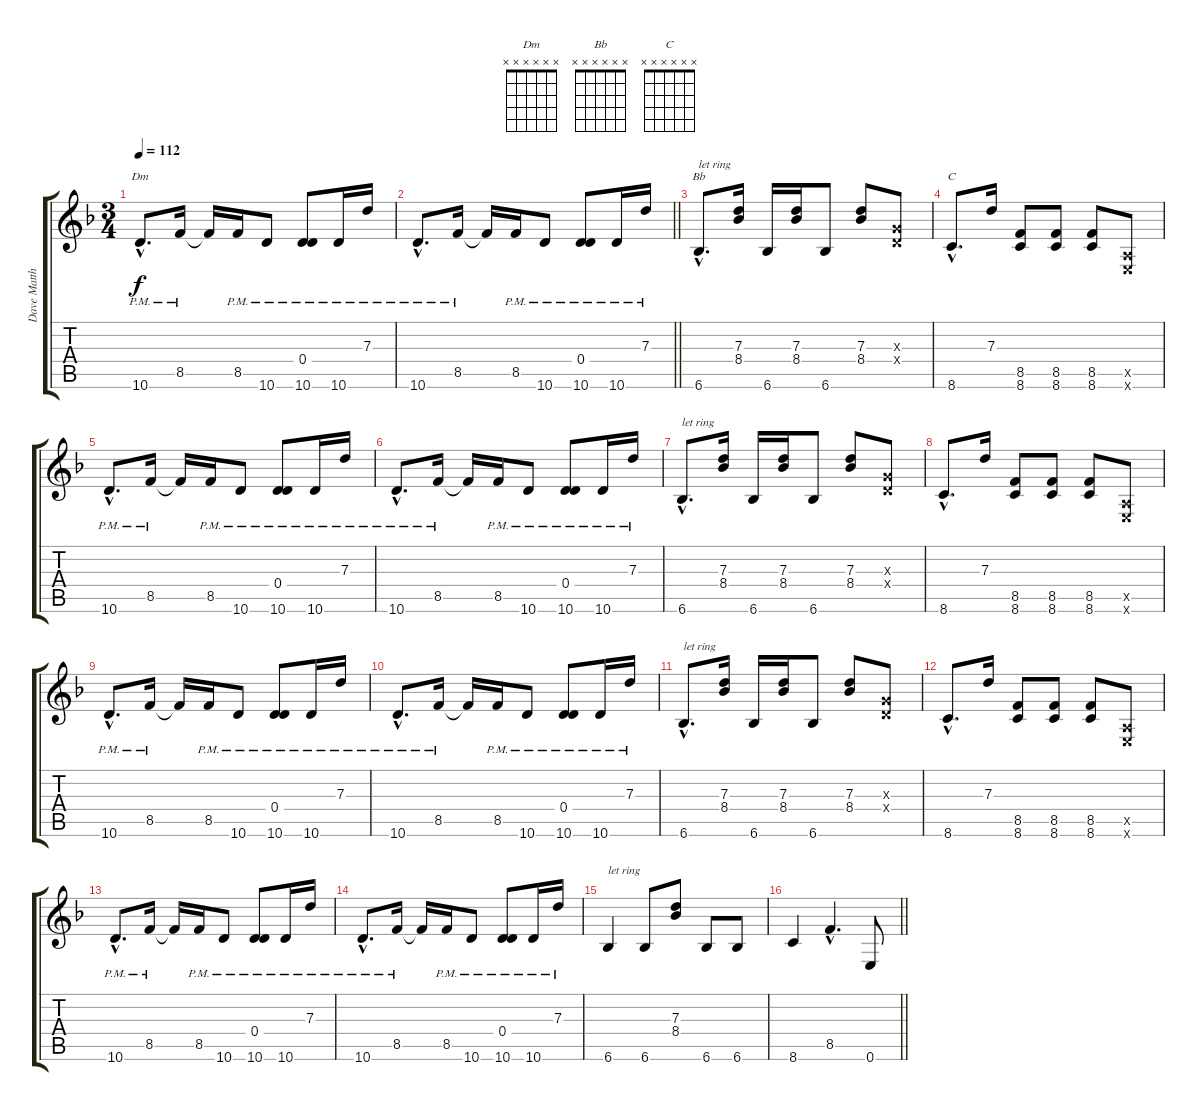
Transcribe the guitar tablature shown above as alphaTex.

\track ("Dave Matthews" "Dave Matth") {instrument acousticguitarsteel}
\staff {score tabs}
\tuning (E4 B3 G3 D3 A2 E2) {hide}
\chord ("Dm" x x x x x x)
\chord ("Bb" x x x x x x)
\chord ("C" x x x x x x)
\ts (3 4)
\tempo 112
\clef g2
\ks dminor
10.6{hac pm}.8{d ch "Dm" dy f} 8.5{pm}.16 8.5{t}.16 8.5{pm}.16 10.6{pm}.8 (0.4{pm} 10.6{pm}).8 10.6{pm}.16 7.3{pm}.16 |
\barLineRight lightlight
10.6{hac pm}.8{d} 8.5{pm}.16 8.5{t}.16 8.5{pm}.16 10.6{pm}.8 (0.4{pm} 10.6{pm}).8 10.6{pm}.16 7.3{pm}.16 |
6.6{hac}.8{d ch "Bb" txt "let ring"} (7.3 8.4).16 6.6.16 (7.3 8.4).16 6.6.8 (7.3 8.4).8 (0.3{x} 0.4{x}).8 |
8.6{hac}.8{d ch "C"} 7.3.16 (8.5 8.6).8 (8.5 8.6).8 (8.5 8.6).8 (0.5{x} 0.6{x}).8 |
10.6{hac pm}.8{d} 8.5{pm}.16 8.5{t}.16 8.5{pm}.16 10.6{pm}.8 (0.4{pm} 10.6{pm}).8 10.6{pm}.16 7.3{pm}.16 |
10.6{hac pm}.8{d} 8.5{pm}.16 8.5{t}.16 8.5{pm}.16 10.6{pm}.8 (0.4{pm} 10.6{pm}).8 10.6{pm}.16 7.3{pm}.16 |
6.6{hac}.8{d txt "let ring"} (7.3 8.4).16 6.6.16 (7.3 8.4).16 6.6.8 (7.3 8.4).8 (0.3{x} 0.4{x}).8 |
8.6{hac}.8{d} 7.3.16 (8.5 8.6).8 (8.5 8.6).8 (8.5 8.6).8 (0.5{x} 0.6{x}).8 |
10.6{hac pm}.8{d} 8.5{pm}.16 8.5{t}.16 8.5{pm}.16 10.6{pm}.8 (0.4{pm} 10.6{pm}).8 10.6{pm}.16 7.3{pm}.16 |
10.6{hac pm}.8{d} 8.5{pm}.16 8.5{t}.16 8.5{pm}.16 10.6{pm}.8 (0.4{pm} 10.6{pm}).8 10.6{pm}.16 7.3{pm}.16 |
6.6{hac}.8{d txt "let ring"} (7.3 8.4).16 6.6.16 (7.3 8.4).16 6.6.8 (7.3 8.4).8 (0.3{x} 0.4{x}).8 |
8.6{hac}.8{d} 7.3.16 (8.5 8.6).8 (8.5 8.6).8 (8.5 8.6).8 (0.5{x} 0.6{x}).8 |
10.6{hac pm}.8{d} 8.5{pm}.16 8.5{t}.16 8.5{pm}.16 10.6{pm}.8 (0.4{pm} 10.6{pm}).8 10.6{pm}.16 7.3{pm}.16 |
10.6{hac pm}.8{d} 8.5{pm}.16 8.5{t}.16 8.5{pm}.16 10.6{pm}.8 (0.4{pm} 10.6{pm}).8 10.6{pm}.16 7.3{pm}.16 |
6.6.4{txt "let ring"} 6.6.8 (7.3 8.4).8 6.6.8 6.6.8 |
\barLineRight lightlight
8.6.4 8.5{hac}.4{d} 0.6.8
